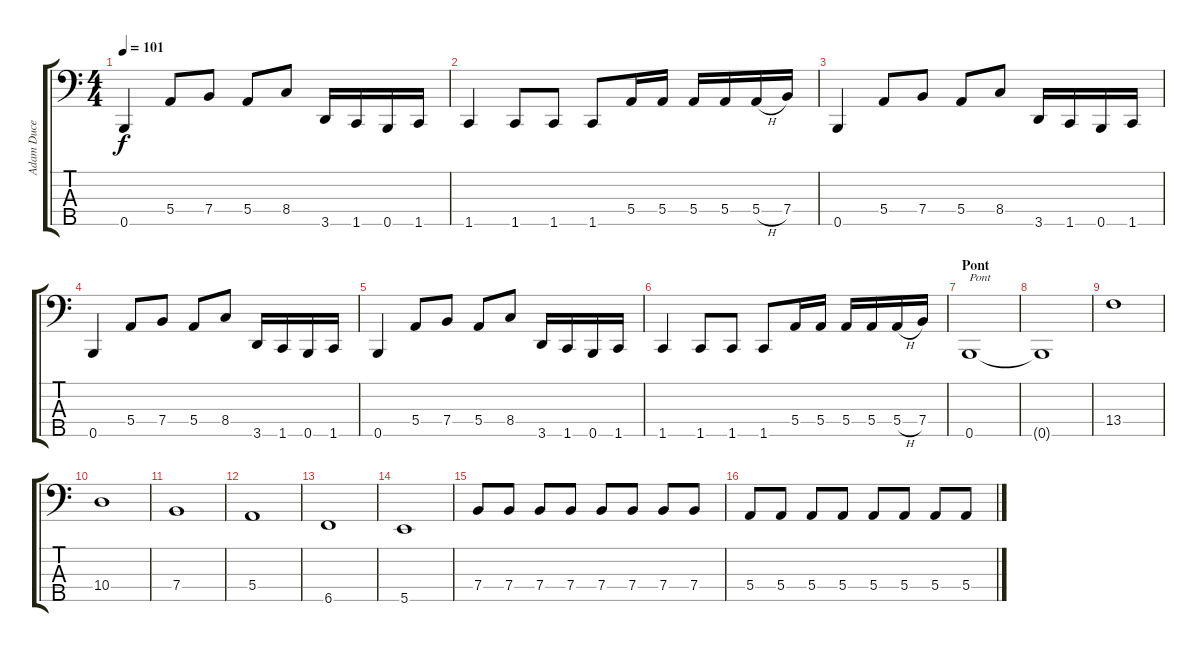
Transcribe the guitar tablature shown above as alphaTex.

\track ("Adam Duce" "Adam Duce") {instrument electricbasspick}
\staff {score tabs}
\tuning (G2 D2 A1 E1 B0) {hide}
\ts (4 4)
\tempo 101
\clef f4
\ks c
0.5.4{dy f} 5.4.8 7.4.8 5.4.8 8.4.8 3.5.16 1.5.16 0.5.16 1.5.16 |
1.5.4 1.5.8 1.5.8 1.5.8 5.4.16 5.4.16 5.4.16 5.4.16 5.4{h}.16 7.4.16 |
0.5.4 5.4.8 7.4.8 5.4.8 8.4.8 3.5.16 1.5.16 0.5.16 1.5.16 |
0.5.4 5.4.8 7.4.8 5.4.8 8.4.8 3.5.16 1.5.16 0.5.16 1.5.16 |
0.5.4 5.4.8 7.4.8 5.4.8 8.4.8 3.5.16 1.5.16 0.5.16 1.5.16 |
1.5.4 1.5.8 1.5.8 1.5.8 5.4.16 5.4.16 5.4.16 5.4.16 5.4{h}.16 7.4.16 |
\section ("" "Pont")
0.5.1{txt "Pont"} |
0.5{t}.1 |
13.4.1 |
10.4.1 |
7.4.1 |
5.4.1 |
6.5.1 |
5.5.1 |
7.4.8 7.4.8 7.4.8 7.4.8 7.4.8 7.4.8 7.4.8 7.4.8 |
5.4.8 5.4.8 5.4.8 5.4.8 5.4.8 5.4.8 5.4.8 5.4.8
